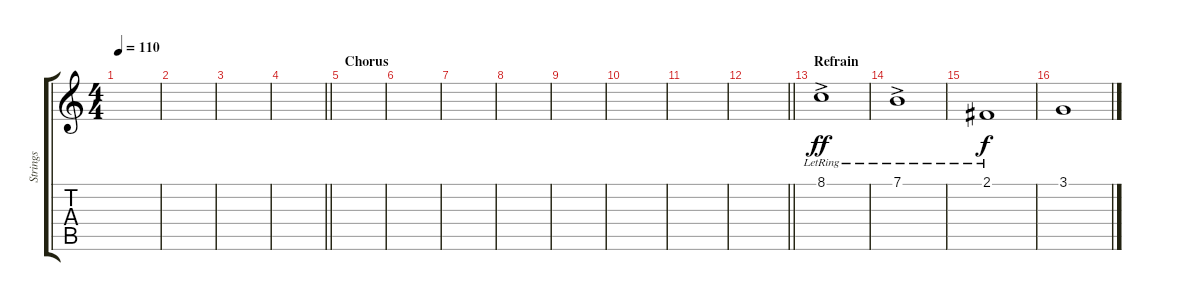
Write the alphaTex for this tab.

\track ("Strings" "Strings") {instrument stringensemble1}
\staff {score tabs}
\tuning (E4 B3 G3 D3 A2 E2) {hide}
\ts (4 4)
\tempo 110
\clef g2
\ks c
|
|
|
\barLineRight lightlight
|
\section ("" "Chorus")
|
|
|
|
|
|
|
\barLineRight lightlight
|
\section ("" "Refrain")
8.1{ac lr}.1{dy ff} |
7.1{ac lr}.1 |
2.1{lr}.1{dy f} |
3.1.1
